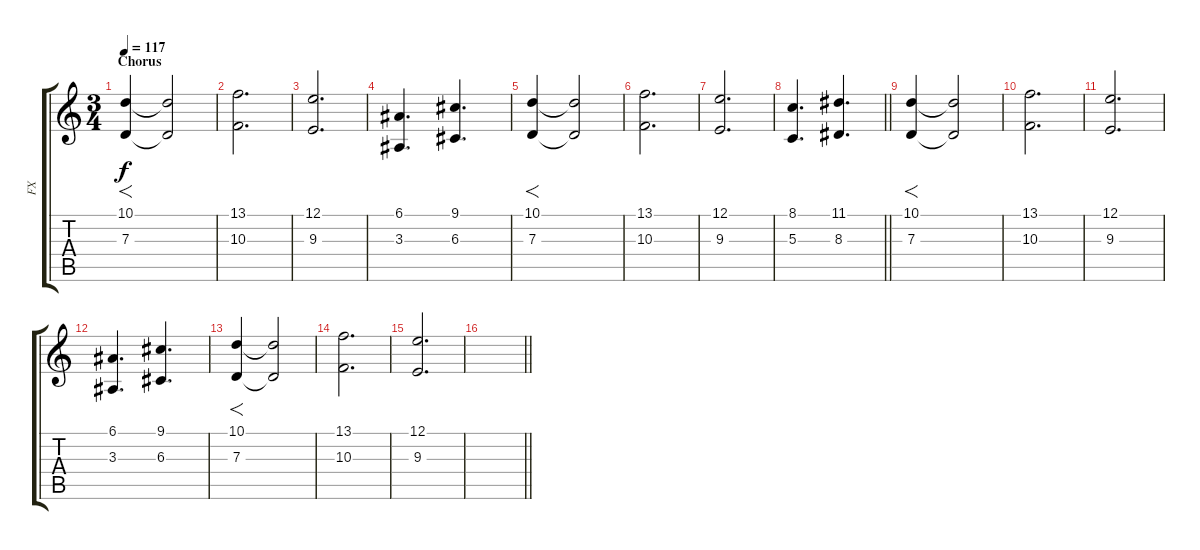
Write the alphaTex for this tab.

\track ("FX" "FX") {instrument stringensemble1}
\staff {score tabs}
\tuning (E4 B3 G3 D3 A2 D2) {hide}
\ts (3 4)
\section ("" "Chorus")
\tempo 117
\clef g2
\ks c
(10.1 7.3).4{f dy f instrument stringensemble1} (10.1{t} 7.3{t}).2 |
(13.1 10.3).2{d} |
(12.1 9.3).2{d} |
(6.1 3.3).4{d} (9.1 6.3).4{d} |
(10.1 7.3).4{f} (10.1{t} 7.3{t}).2 |
(13.1 10.3).2{d} |
(12.1 9.3).2{d} |
\barLineRight lightlight
(8.1 5.3).4{d} (11.1 8.3).4{d} |
(10.1 7.3).4{f} (10.1{t} 7.3{t}).2 |
(13.1 10.3).2{d} |
(12.1 9.3).2{d} |
(6.1 3.3).4{d} (9.1 6.3).4{d} |
(10.1 7.3).4{f} (10.1{t} 7.3{t}).2 |
(13.1 10.3).2{d} |
(12.1 9.3).2{d} |
\barLineRight lightlight
